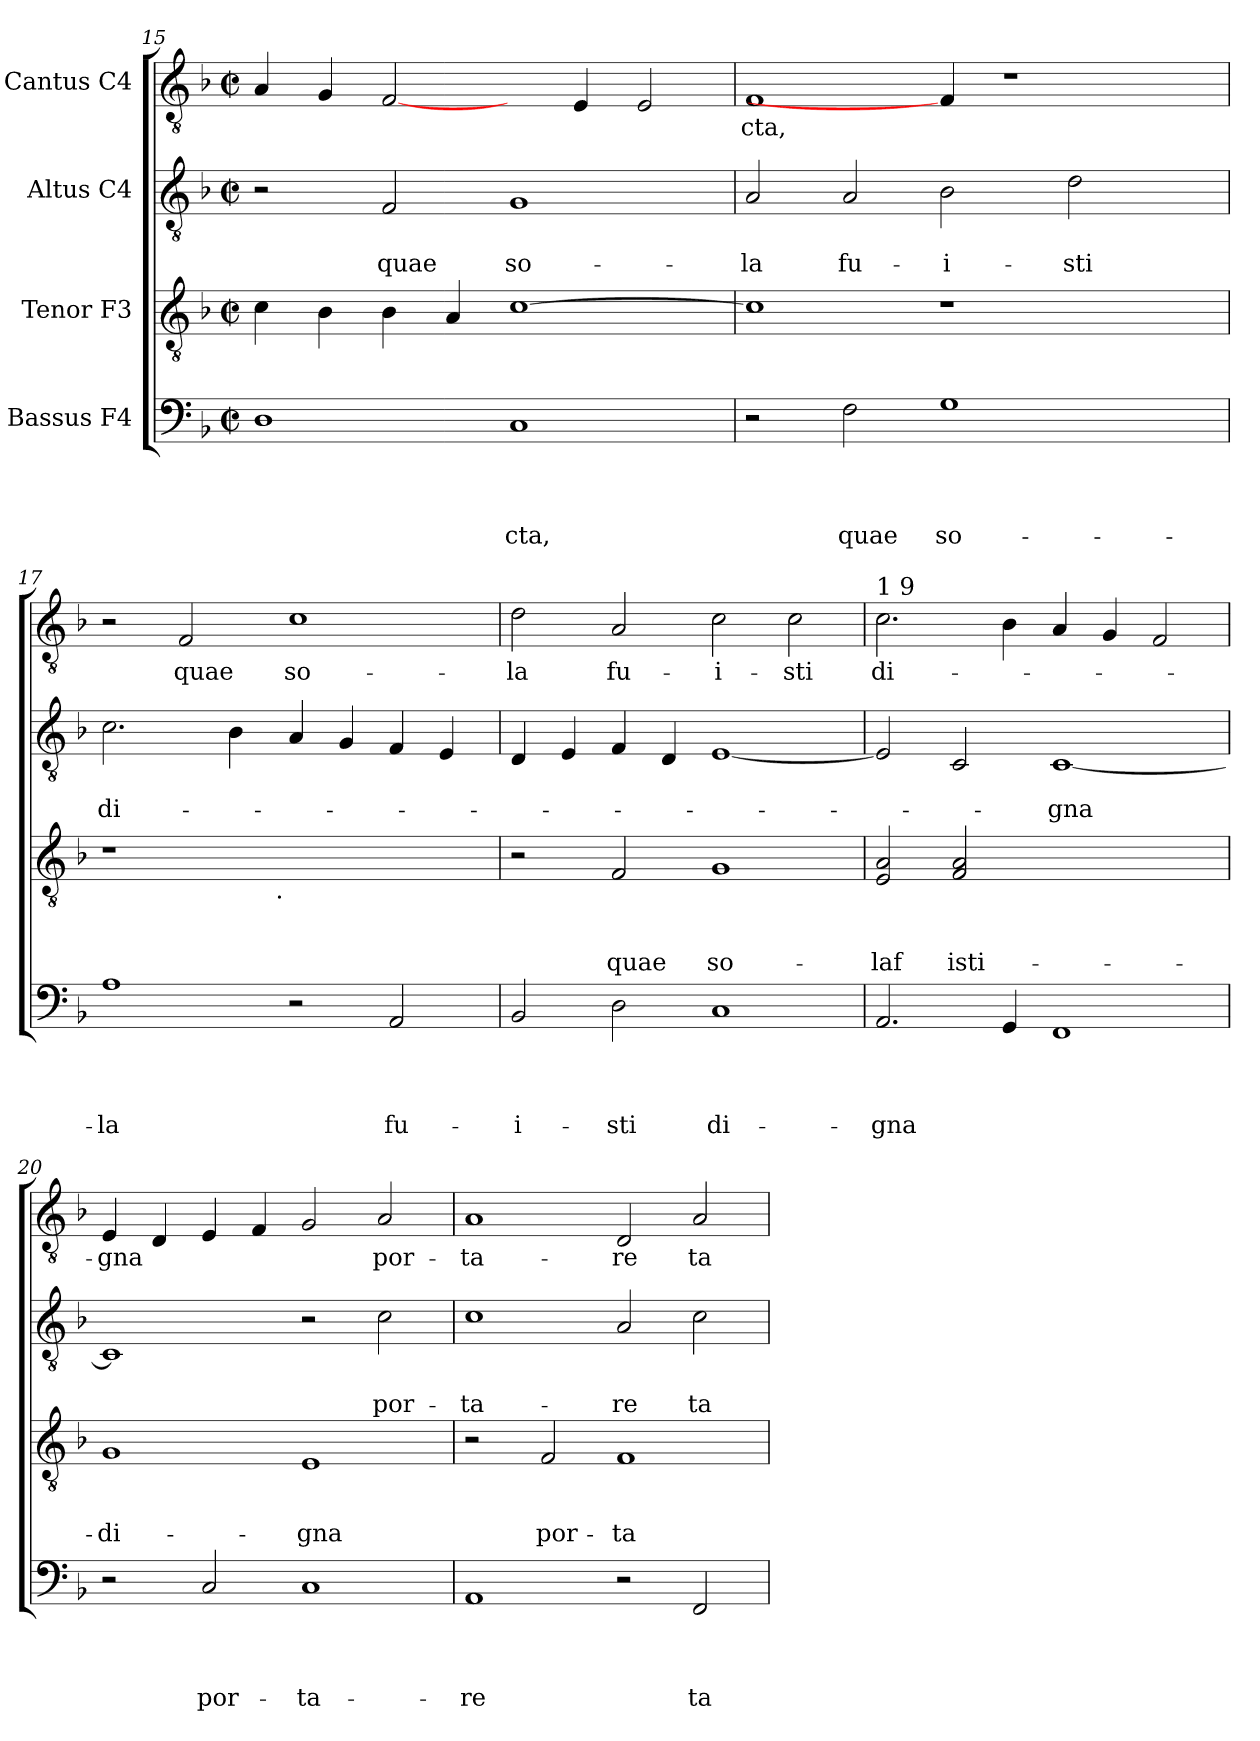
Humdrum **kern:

**kern	**text	**text	**text	**text	**kern	**text	**text	**text	**kern	**text	**text	**kern	**text
*part4	*part4	*part4	*part4	*part4	*part3	*part3	*part3	*part3	*part2	*part2	*part2	*part1	*part1
*staff4	*staff4	*staff4	*staff4	*staff4	*staff3	*staff3	*staff3	*staff3	*staff2	*staff2	*staff2	*staff1	*staff1
*I"Bassus F4	*	*	*	*	*I"Tenor F3	*	*	*	*I"Altus C4	*	*	*I"Cantus C4	*
*clefF4	*	*	*	*	*clefGv2	*	*	*	*clefGv2	*	*	*clefGv2	*
*k[b-]	*	*	*	*	*k[b-]	*	*	*	*k[b-]	*	*	*k[b-]	*
*F:	*	*	*	*	*F:	*	*	*	*F:	*	*	*F:	*
*M2/2	*	*	*	*	*M2/2	*	*	*	*M2/2	*	*	*M2/2	*
*met(c|)	*	*	*	*	*met(c|)	*	*	*	*met(c|)	*	*	*met(c|)	*
=15	=15	=15	=15	=15	=15	=15	=15	=15	=15	=15	=15	=15	=15
1D	.	.	.	.	4c\	.	.	.	2r	.	.	4A/	.
.	.	.	.	.	4B-\	.	.	.	.	.	.	4G/	.
!	!	!	!	!	!	!	!	!	!	!	!LO:LY:b:rj	!	!
.	.	.	.	.	4B-\	.	.	.	2F/	.	quae	[2F/	.
.	.	.	.	.	4A/	.	.	.	.	.	.	.	.
!	!	!	!	!LO:LY:b:rj	!	!	!	!	!	!	!LO:LY:b:rj	!	!
1C	.	.	.	cta,	[>1c	.	.	.	1G	.	so-	4ryy	.
.	.	.	.	.	.	.	.	.	.	.	.	4E/	.
.	.	.	.	.	.	.	.	.	.	.	.	2E/	.
=16	=16	=16	=16	=16	=16	=16	=16	=16	=16	=16	=16	=16	=16
!	!	!	!	!	!	!	!	!	!	!	!LO:LY:b:rj	!	!LO:LY:b:rj
2r	.	.	.	.	1c]	.	.	.	2A/	.	-la	1F	-cta,
!	!	!	!	!LO:LY:b:rj	!	!	!	!	!	!	!LO:LY:b:rj	!	!
2F\	.	.	.	quae	.	.	.	.	2A/	.	fu-	.	.
!	!	!	!	!LO:LY:b:rj	!	!	!	!	!	!	!LO:LY:b:rj	!	!
1G	.	.	.	so-	1r	.	.	.	2B-\	.	-i-	4F/]	.
.	.	.	.	.	.	.	.	.	.	.	.	1r	.
!	!	!	!	!	!	!	!	!	!	!	!LO:LY:b:rj	!	!
.	.	.	.	.	.	.	.	.	2d\	.	-sti	.	.
4ryy	.	.	.	.	4ryy	.	.	.	4ryy	.	.	.	.
=17	=17	=17	=17	=17	=17	=17	=17	=17	=17	=17	=17	=17	=17
!	!	!	!	!LO:LY:b:rj	!	!	!	!	!	!	!LO:LY:b:rj	!	!
*	*	*	*	*	*^	*	*	*	*	*	*	*	*
1A	.	.	.	-la	1r	2ryy	.	.	.	2.c\	.	di-	2r	.
!	!	!	!	!	!	!	!	!	!	!	!	!	!	!LO:LY:b:rj
.	.	.	.	.	.	4...ryy	.	.	.	.	.	.	2F/	quae
.	.	.	.	.	.	.	.	.	.	4B-\	.	.	.	.
!	!	!	!	!	!	!LO:TX:b:t=.	!	!	!	!	!	!	!	!
.	.	.	.	.	.	1ryy	.	.	.	.	.	.	.	.
!	!	!	!	!	!	!	!	!	!	!	!	!	!	!LO:LY:b:rj
2r	.	.	.	.	1ryy	.	.	.	.	4A/	.	.	1c	so-
.	.	.	.	.	.	.	.	.	.	4G/	.	.	.	.
!	!	!	!	!LO:LY:b:rj	!	!	!	!	!	!	!	!	!	!
2AA/	.	.	.	fu-	.	.	.	.	.	4F/	.	.	.	.
.	.	.	.	.	.	.	.	.	.	4E/	.	.	.	.
.	.	.	.	.	.	32ryy	.	.	.	.	.	.	.	.
=18	=18	=18	=18	=18	=18	=18	=18	=18	=18	=18	=18	=18	=18	=18
!	!	!	!	!LO:LY:b:rj	!	!	!	!	!	!	!	!	!	!LO:LY:b:rj
*	*	*	*	*	*v	*v	*	*	*	*	*	*	*	*
2BB-/	.	.	.	-i-	2r	.	.	.	4D/	.	.	2d\	-la
.	.	.	.	.	.	.	.	.	4E/	.	.	.	.
!	!	!	!	!LO:LY:b:rj	!	!	!	!LO:LY:b:rj	!	!	!	!	!LO:LY:b:rj
2D\	.	.	.	-sti	2F/	.	.	quae	4F/	.	.	2A/	fu-
.	.	.	.	.	.	.	.	.	4D/	.	.	.	.
!	!	!	!	!LO:LY:b:rj	!	!	!	!LO:LY:b:rj	!	!	!	!	!LO:LY:b:rj
1C	.	.	.	di-	1G	.	.	so-	[<1E	.	.	2c\	-i-
!	!	!	!	!	!	!	!	!	!	!	!	!	!LO:LY:b:rj
.	.	.	.	.	.	.	.	.	.	.	.	2c\	-sti
!!LO:PB:g=z
=19	=19	=19	=19	=19	=19	=19	=19	=19	=19	=19	=19	=19	=19
!	!	!	!	!	!	!	!	!	!	!	!	!LO:TX:a:t=1 9	!
!	!	!	!	!LO:LY:b:rj	!	!	!	!LO:LY:b:rj	!	!	!	!	!LO:LY:b:rj
2.AA/	.	.	.	-gna	2E/ 2A/	.	.	-laf	2E/]	.	.	2.c\	di-
!	!	!	!	!	!	!	!	!LO:LY:b:rj	!	!	!	!	!
.	.	.	.	.	2F/ 2A/	.	.	isti-	2C/	.	.	.	.
4GG/	.	.	.	.	.	.	.	.	.	.	.	4B-\	.
!	!	!	!	!	!	!	!	!	!	!	!LO:LY:b:rj	!	!
1FF	.	.	.	.	1ryy	.	.	.	[<1C	.	-gna	4A/	.
.	.	.	.	.	.	.	.	.	.	.	.	4G/	.
.	.	.	.	.	.	.	.	.	.	.	.	2F/	.
=20	=20	=20	=20	=20	=20	=20	=20	=20	=20	=20	=20	=20	=20
!	!	!	!	!	!	!	!	!LO:LY:b:rj	!	!	!	!	!LO:LY:b:rj
2r	.	.	.	.	1G	.	.	-di-	1C]	.	.	4E/	-gna
.	.	.	.	.	.	.	.	.	.	.	.	4D/	.
!	!	!	!	!LO:LY:b:rj	!	!	!	!	!	!	!	!	!
2C/	.	.	.	por-	.	.	.	.	.	.	.	4E/	.
.	.	.	.	.	.	.	.	.	.	.	.	4F/	.
!	!	!	!	!LO:LY:b:rj	!	!	!	!LO:LY:b:rj	!	!	!	!	!
1C	.	.	.	-ta-	1E	.	.	-gna	2r	.	.	2G/	.
!	!	!	!	!	!	!	!	!	!	!	!LO:LY:b:rj	!	!LO:LY:b:rj
.	.	.	.	.	.	.	.	.	2c\	.	por-	2A/	por-
=21	=21	=21	=21	=21	=21	=21	=21	=21	=21	=21	=21	=21	=21
!	!	!	!	!LO:LY:b:rj	!	!	!	!	!	!	!LO:LY:b:rj	!	!LO:LY:b:rj
1AA	.	.	.	-re	2r	.	.	.	1c	.	-ta-	1A	-ta-
!	!	!	!	!	!	!	!	!LO:LY:b:rj	!	!	!	!	!
.	.	.	.	.	2F/	.	.	por-	.	.	.	.	.
!	!	!	!	!	!	!	!	!LO:LY:b:rj	!	!	!LO:LY:b:rj	!	!LO:LY:b:rj
2r	.	.	.	.	1F	.	.	-ta-	2A/	.	-re	2D/	-re
!	!	!	!	!LO:LY:b:rj	!	!	!	!	!	!	!LO:LY:b:rj	!	!LO:LY:b:rj
2FF/	.	.	.	ta-	.	.	.	.	2c\	.	ta-	2A/	ta-
=	=	=	=	=	=	=	=	=	=	=	=	=	=
*-	*-	*-	*-	*-	*-	*-	*-	*-	*-	*-	*-	*-	*-
